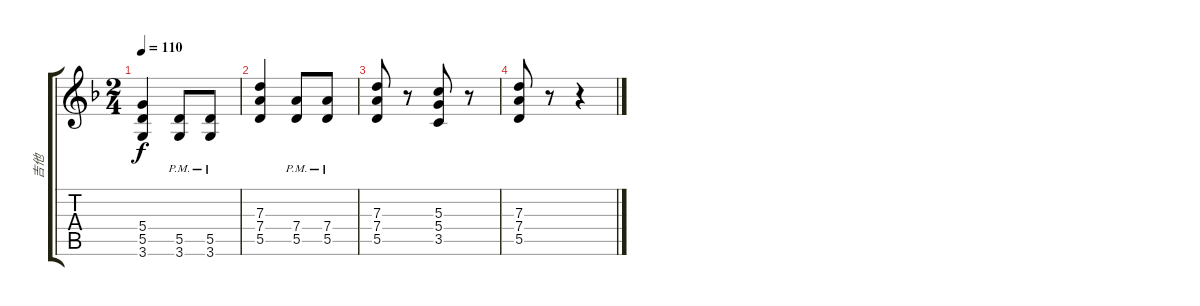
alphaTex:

\track ("吉他" "吉他") {instrument electricguitarclean}
\staff {score tabs}
\tuning (E4 B3 G3 D3 A2 E2) {hide}
\ts (2 4)
\tempo 110
\clef g2
\ks dminor
(5.4 5.5 3.6).4{dy f} (5.5{pm} 3.6).8 (5.5{pm} 3.6).8 |
(7.3 7.4 5.5).4 (7.4{pm} 5.5{pm}).8 (7.4{pm} 5.5{pm}).8 |
(7.3 7.4 5.5).8 r.8 (5.3 5.4 3.5).8 r.8 |
(7.3 7.4 5.5).8 r.8 r.4
